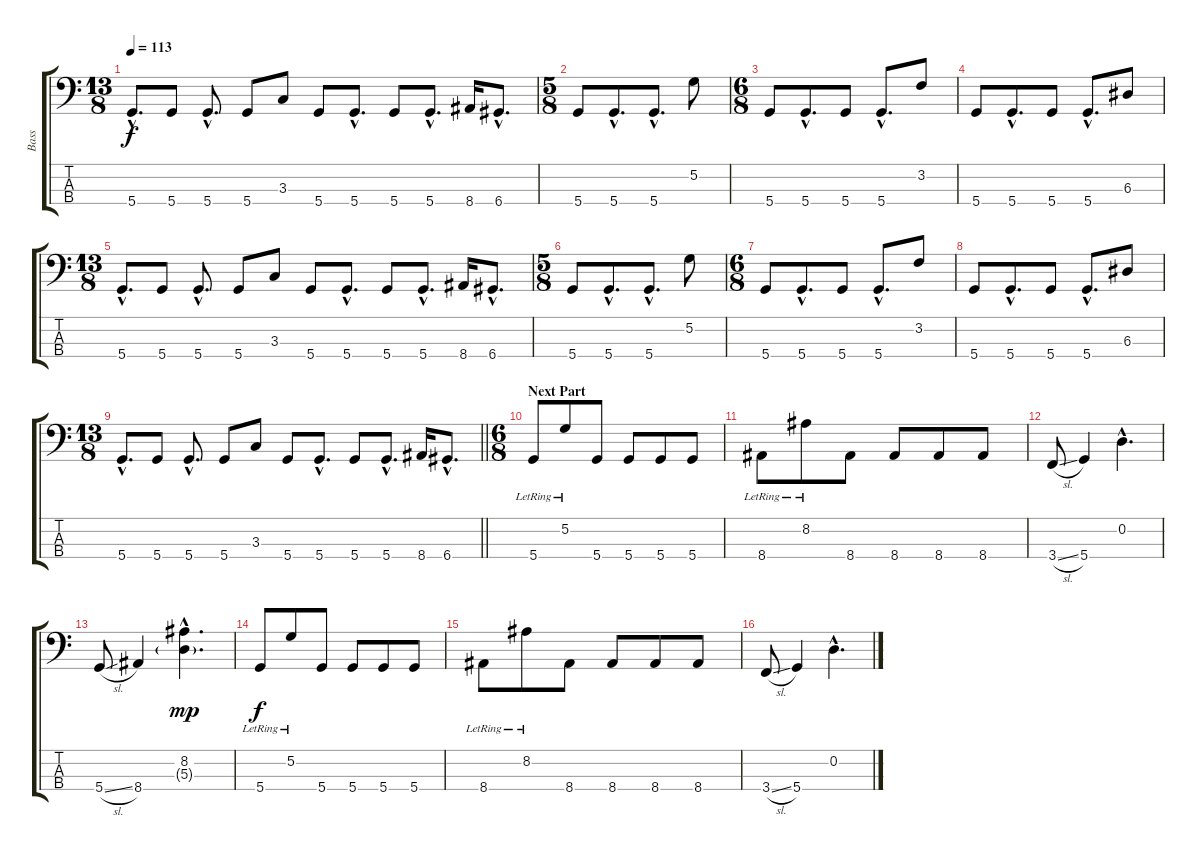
\track ("Bass" "Bass") {instrument electricbasspick}
\staff {score tabs}
\tuning (G2 D2 A1 D1) {hide}
\ts (13 8)
\tempo 113
\clef f4
\ks c
5.4{hac}.8{d dy f} 5.4.8 5.4{hac}.8{d} 5.4.8 3.3.8 5.4.8 5.4{hac}.8{d} 5.4.8 5.4{hac}.8{d} 8.4.16 6.4{hac}.8{d} |
\ts (5 8)
5.4.8 5.4{hac}.8{d} 5.4{hac}.8{d} 5.2.8 |
\ts (6 8)
5.4.8 5.4{hac}.8{d} 5.4.8 5.4{hac}.8{d} 3.2.8 |
5.4.8 5.4{hac}.8{d} 5.4.8 5.4{hac}.8{d} 6.3.8 |
\ts (13 8)
5.4{hac}.8{d} 5.4.8 5.4{hac}.8{d} 5.4.8 3.3.8 5.4.8 5.4{hac}.8{d} 5.4.8 5.4{hac}.8{d} 8.4.16 6.4{hac}.8{d} |
\ts (5 8)
5.4.8 5.4{hac}.8{d} 5.4{hac}.8{d} 5.2.8 |
\ts (6 8)
5.4.8 5.4{hac}.8{d} 5.4.8 5.4{hac}.8{d} 3.2.8 |
5.4.8 5.4{hac}.8{d} 5.4.8 5.4{hac}.8{d} 6.3.8 |
\ts (13 8)
\barLineRight lightlight
5.4{hac}.8{d} 5.4.8 5.4{hac}.8{d} 5.4.8 3.3.8 5.4.8 5.4{hac}.8{d} 5.4.8 5.4{hac}.8{d} 8.4.16 6.4{hac}.8{d} |
\ts (6 8)
\section ("" "Next Part")
5.4{lr}.8 5.2{lr}.8 5.4.8 5.4.8 5.4.8 5.4.8 |
8.4{lr}.8 8.2{lr}.8 8.4.8 8.4.8 8.4.8 8.4.8 |
3.4{sl}.8 5.4.4 0.2{hac}.4{d} |
5.4{sl}.8 8.4.4 (8.2{hac} 5.3{g hac}).4{d dy mp} |
5.4{lr}.8{dy f} 5.2{lr}.8 5.4.8 5.4.8 5.4.8 5.4.8 |
8.4{lr}.8 8.2{lr}.8 8.4.8 8.4.8 8.4.8 8.4.8 |
3.4{sl}.8 5.4.4 0.2{hac}.4{d}
